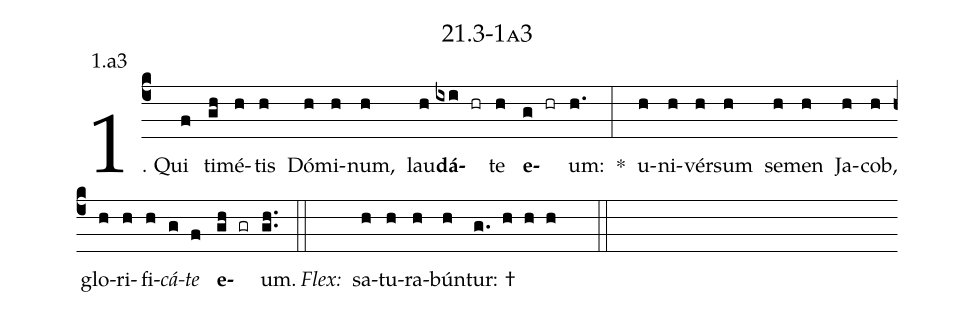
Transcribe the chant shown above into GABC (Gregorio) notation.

name: 21.3-1a3;
annotation: 1.a3;
%%
(c4)1. Qui(f) ti(gh)mé(h)tis(h) Dó(h)mi(h)num,(h) lau(h)<b>dá</b>(ixi hr)te(h) <b>e</b>(g hr)um:(h.) *(:) u(h)ni(h)vér(h)sum(h) se(h)men(h) Ja(h)cob,(h) glo(h)ri(h)fi(h)<i>cá</i>(g)<i>te</i>(f) <b>e</b>(gh gr)um.(gh..) (::)
<i>Flex:</i>()  sa(h)tu(h)ra(h)bún(h)tur: †(g. h h h  ::)

%E(h) u(h) o(g) u(f) a(gh) e.(gh..) (::)
